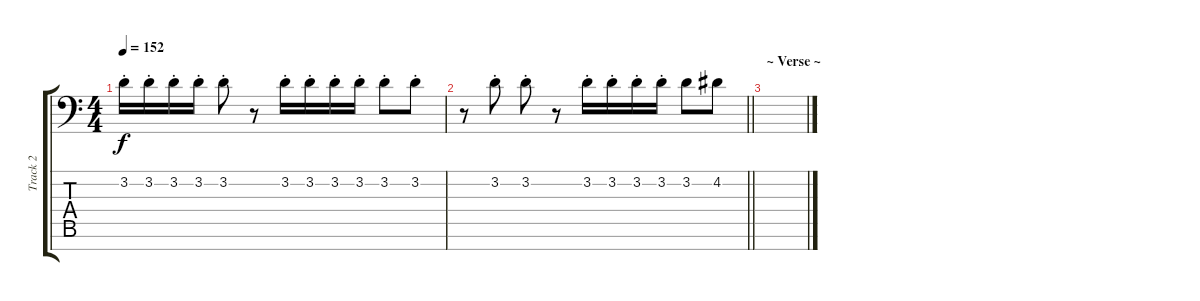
\track ("Track 2" "Track 2") {instrument stringensemble1}
\staff {score tabs}
\tuning (E4 B3 G3 D3 A2 E2 A1) {hide}
\ts (4 4)
\tempo 152
\clef f4
\ks c
3.2{st}.16{dy f} 3.2{st}.16 3.2{st}.16 3.2{st}.16 3.2{st}.8 r.8 3.2{st}.16 3.2{st}.16 3.2{st}.16 3.2{st}.16 3.2{st}.8 3.2{st}.8 |
\barLineRight lightlight
r.8 3.2{st}.8 3.2{st}.8 r.8 3.2{st}.16 3.2{st}.16 3.2{st}.16 3.2{st}.16 3.2.8 4.2.8 |
\section ("" "~ Verse ~")
